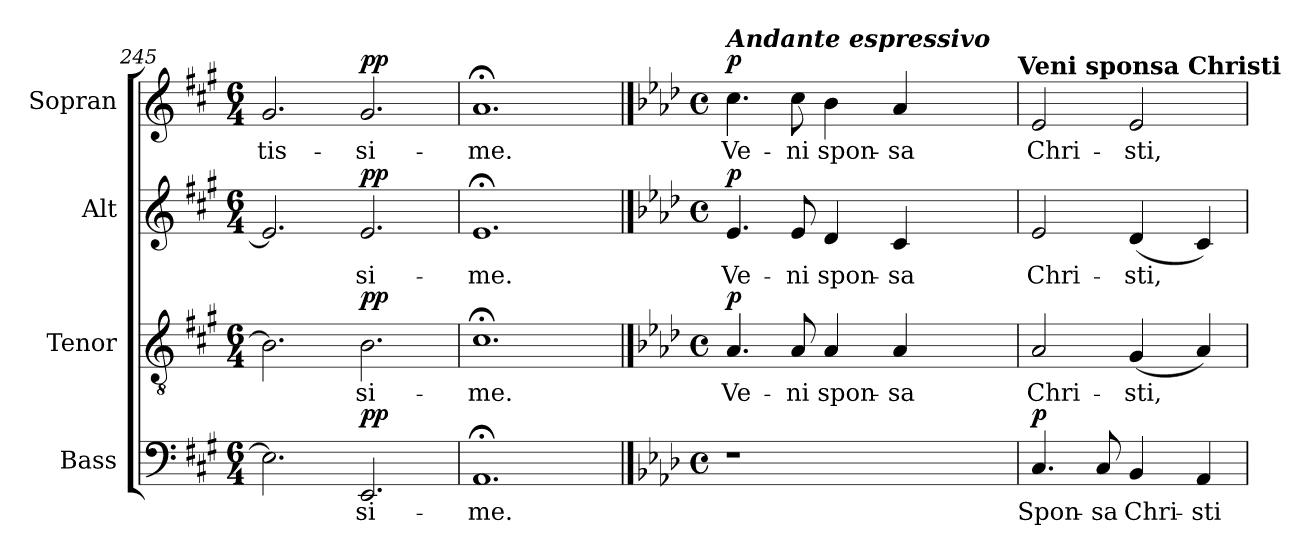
**kern	**text	**dynam	**kern	**text	**dynam	**kern	**text	**dynam	**kern	**text	**dynam
*part4	*part4	*part4	*part3	*part3	*part3	*part2	*part2	*part2	*part1	*part1	*part1
*staff4	*staff4	*staff4	*staff3	*staff3	*staff3	*staff2	*staff2	*staff2	*staff1	*staff1	*staff1
*I"Bass	*	*	*I"Tenor	*	*	*I"Alt	*	*	*I"Sopran	*	*
*I'B.	*	*	*I'T.	*	*	*I'A.	*	*	*I'S.	*	*
*clefF4	*	*	*clefGv2	*	*	*clefG2	*	*	*clefG2	*	*
*k[f#c#g#]	*	*	*k[f#c#g#]	*	*	*k[f#c#g#]	*	*	*k[f#c#g#]	*	*
*A:	*	*	*A:	*	*	*A:	*	*	*A:	*	*
*M6/4	*	*	*M6/4	*	*	*M6/4	*	*	*M6/4	*	*
=245	=245	=245	=245	=245	=245	=245	=245	=245	=245	=245	=245
!	!	!	!	!	!	!	!	!	!	!LO:LY:b	!
2.E\]	.	.	2.B\]	.	.	2.e/]	.	.	2.g#/	-tis-	.
!	!LO:LY:b	!LO:DY:a	!	!LO:LY:b	!LO:DY:a	!	!LO:LY:b	!LO:DY:a	!	!LO:LY:b	!LO:DY:a
2.EE/	-si-	pp	2.B\	-si-	pp	2.e/	-si-	pp	2.g#/	-si-	pp
=246	=246	=246	=246	=246	=246	=246	=246	=246	=246	=246	=246
!	!LO:LY:b	!	!	!LO:LY:b	!	!	!LO:LY:b	!	!	!LO:LY:b	!
1.AA;<	-me.	.	1.c#;<	-me.	.	1.e;<	-me.	.	1.a;<	-me.	.
!!LO:PB:g=z
==247	==247	==247	==247	==247	==247	==247	==247	==247	==247	==247	==247
*k[b-e-a-d-]	*	*	*k[b-e-a-d-]	*	*	*k[b-e-a-d-]	*	*	*k[b-e-a-d-]	*	*
*A-:	*	*	*A-:	*	*	*A-:	*	*	*A-:	*	*
*M4/4	*	*	*M4/4	*	*	*M4/4	*	*	*M4/4	*	*
*met(c)	*	*	*met(c)	*	*	*met(c)	*	*	*met(c)	*	*
!	!	!	!	!	!	!	!	!	!LO:TX:a:Bi:t=Andante espressivo	!	!
!	!	!	!	!LO:LY:b	!LO:DY:a	!	!LO:LY:b	!LO:DY:a	!	!LO:LY:b	!LO:DY:a
1r	.	.	4.A-/	Ve-	p	4.e-/	Ve-	p	4.cc\	Ve-	p
!	!	!	!	!LO:LY:b	!	!	!LO:LY:b	!	!	!LO:LY:b	!
.	.	.	8A-/	-ni	.	8e-/	-ni	.	8cc\	-ni	.
!	!	!	!	!LO:LY:b	!	!	!LO:LY:b	!	!	!LO:LY:b	!
.	.	.	4A-/	spon-	.	4d-/	spon-	.	4b-\	spon-	.
!	!	!	!	!LO:LY:b	!	!	!LO:LY:b	!	!	!LO:LY:b	!
.	.	.	4A-/	-sa	.	4c/	-sa	.	4a-/	-sa	.
4...ryy	.	.	4...ryy	.	.	4...ryy	.	.	4...ryy	.	.
!	!	!	!	!	!	!	!	!	!LO:TX:a:B:t=Veni sponsa Christi	!	!
=248	=248	=248	=248	=248	=248	=248	=248	=248	=248	=248	=248
!	!LO:LY:b	!LO:DY:a	!	!LO:LY:b	!	!	!LO:LY:b	!	!	!LO:LY:b	!
4.C/	Spon-	p	2A-/	Chri-	.	2e-/	Chri-	.	2e-/	Chri-	.
!	!LO:LY:b	!	!	!	!	!	!	!	!	!	!
8C/	-sa	.	.	.	.	.	.	.	.	.	.
!	!LO:LY:b	!	!	!LO:LY:b	!	!	!LO:LY:b	!	!	!LO:LY:b	!
4BB-/	Chri-	.	(<4G/	-sti,	.	(<4d-/	-sti,	.	2e-/	-sti,	.
!	!LO:LY:b	!	!	!	!	!	!	!	!	!	!
4AA-/	-sti	.	4A-/)	.	.	4c/)	.	.	.	.	.
=	=	=	=	=	=	=	=	=	=	=	=
*-	*-	*-	*-	*-	*-	*-	*-	*-	*-	*-	*-
